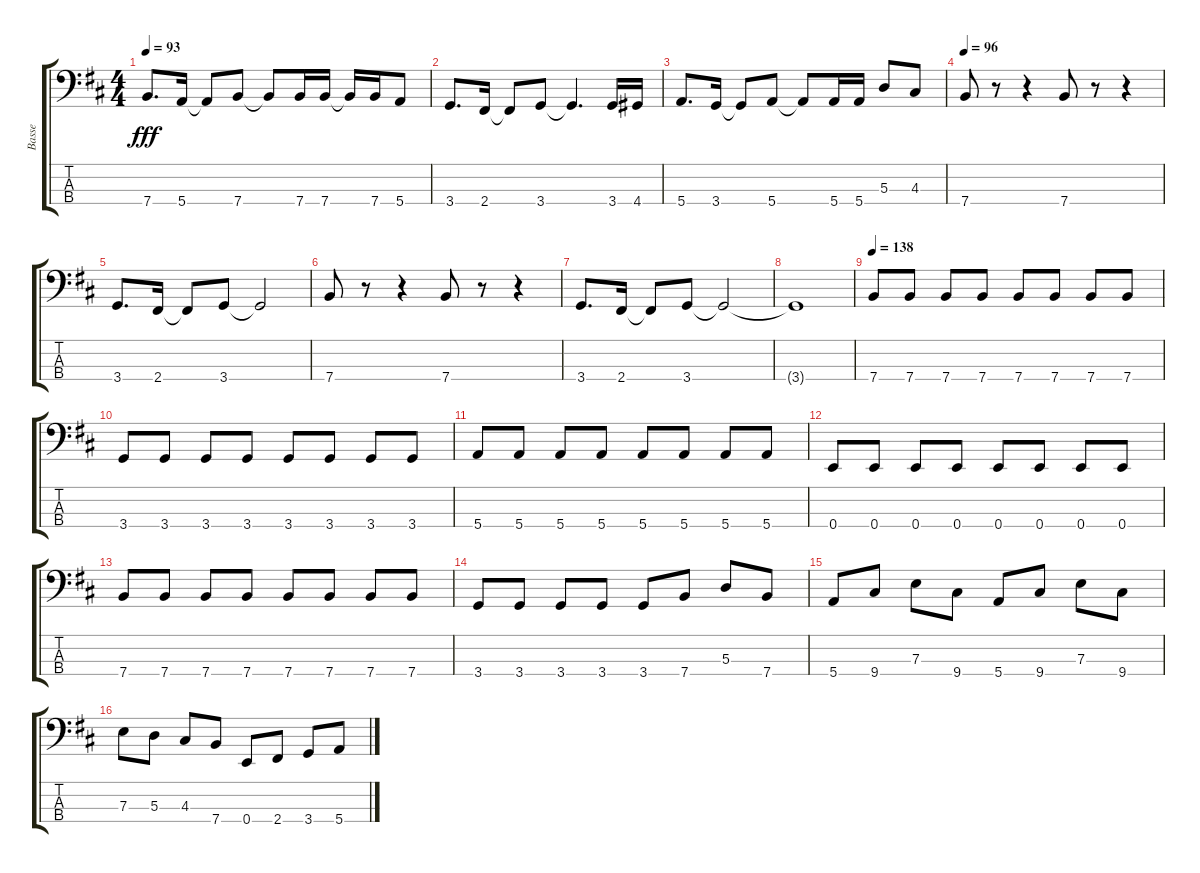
\track ("Basse" "Basse") {instrument electricbassfinger}
\staff {score tabs}
\tuning (G2 D2 A1 E1) {hide}
\ts (4 4)
\tempo 93
\clef f4
\ks d
7.4.8{d dy fff} 5.4.16 5.4{t}.8 7.4.8 7.4{t}.8 7.4.16 7.4.16 7.4{t}.16 7.4.16 5.4.8 |
3.4.8{d} 2.4.16 2.4{t}.8 3.4.8 3.4{t}.4{d} 3.4.16 4.4.16 |
5.4.8{d} 3.4.16 3.4{t}.8 5.4.8 5.4{t}.8 5.4.16 5.4.16 5.3.8 4.3.8 |
\tempo 96
7.4.8 r.8 r.4 7.4.8 r.8 r.4 |
3.4.8{d} 2.4.16 2.4{t}.8 3.4.8 3.4{t}.2 |
7.4.8 r.8 r.4 7.4.8 r.8 r.4 |
3.4.8{d} 2.4.16 2.4{t}.8 3.4.8 3.4{t}.2 |
3.4{t}.1 |
\tempo 138
7.4.8 7.4.8 7.4.8 7.4.8 7.4.8 7.4.8 7.4.8 7.4.8 |
3.4.8 3.4.8 3.4.8 3.4.8 3.4.8 3.4.8 3.4.8 3.4.8 |
5.4.8 5.4.8 5.4.8 5.4.8 5.4.8 5.4.8 5.4.8 5.4.8 |
0.4.8 0.4.8 0.4.8 0.4.8 0.4.8 0.4.8 0.4.8 0.4.8 |
7.4.8 7.4.8 7.4.8 7.4.8 7.4.8 7.4.8 7.4.8 7.4.8 |
3.4.8 3.4.8 3.4.8 3.4.8 3.4.8 7.4.8 5.3.8 7.4.8 |
5.4.8 9.4.8 7.3.8 9.4.8 5.4.8 9.4.8 7.3.8 9.4.8 |
7.3.8 5.3.8 4.3.8 7.4.8 0.4.8 2.4.8 3.4.8 5.4.8
